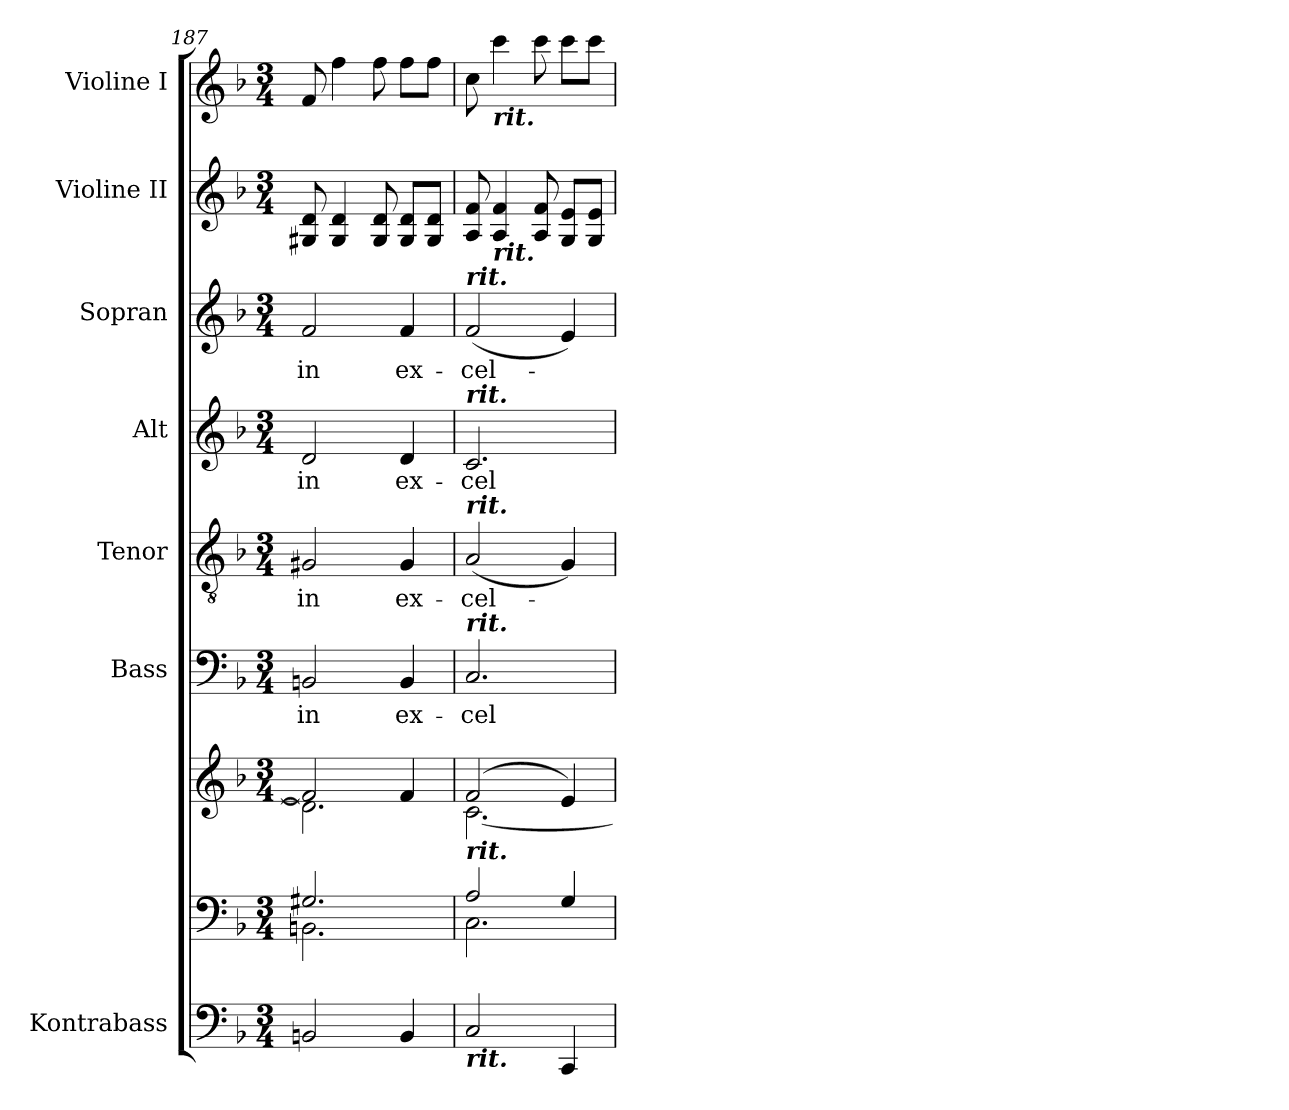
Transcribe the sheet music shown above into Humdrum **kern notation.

**kern	**kern	**kern	**kern	**text	**kern	**text	**kern	**text	**kern	**text	**kern	**kern
*part8	*part7	*part7	*part6	*part6	*part5	*part5	*part4	*part4	*part3	*part3	*part2	*part1
*staff9	*staff8	*staff7	*staff6	*staff6	*staff5	*staff5	*staff4	*staff4	*staff3	*staff3	*staff2	*staff1
*I"Kontrabass	*	*	*I"Bass	*	*I"Tenor	*	*I"Alt	*	*I"Sopran	*	*I"Violine II	*I"Violine I
*I'Kb.	*	*	*I'B.	*	*I'T.	*	*I'A.	*	*I'S.	*	*I'Vl. II	*I'Vl. I
*clefF4	*clefF4	*clefG2	*clefF4	*	*clefGv2	*	*clefG2	*	*clefG2	*	*clefG2	*clefG2
*ITrd7c12	*	*	*	*	*	*	*	*	*	*	*	*
*k[b-]	*k[b-]	*k[b-]	*k[b-]	*	*k[b-]	*	*k[b-]	*	*k[b-]	*	*k[b-]	*k[b-]
*F:	*F:	*F:	*F:	*	*F:	*	*F:	*	*F:	*	*F:	*F:
*M3/4	*M3/4	*M3/4	*M3/4	*	*M3/4	*	*M3/4	*	*M3/4	*	*M3/4	*M3/4
=187	=187	=187	=187	=187	=187	=187	=187	=187	=187	=187	=187	=187
*	*^	*^	*	*	*	*	*	*	*	*	*	*
!	!	!	!	!	!	!LO:LY:b	!	!LO:LY:b	!	!LO:LY:b	!	!LO:LY:b	!	!
2BBBn/	2.G#X/	2.BBn\	2f/]	2.d\]	2BBn/	in	2G#X/	in	2d/	in	2f/	in	8G#X/ 8d/	8f/
.	.	.	.	.	.	.	.	.	.	.	.	.	4G#/ 4d/	4ff\
.	.	.	.	.	.	.	.	.	.	.	.	.	8G#/ 8d/	8ff\
!	!	!	!	!	!	!LO:LY:b	!	!LO:LY:b	!	!LO:LY:b	!	!LO:LY:b	!	!
4BBB/	.	.	4f/	.	4BB/	ex-	4G#/	ex-	4d/	ex-	4f/	ex-	8G#/ 8d/L	8ff\L
.	.	.	.	.	.	.	.	.	.	.	.	.	8G#/ 8d/J	8ff\J
=188	=188	=188	=188	=188	=188	=188	=188	=188	=188	=188	=188	=188	=188	=188
!	!	!	!	!	!	!	!	!	!	!	!LO:TX:a:Bi:t=rit.	!	!	!
!	!	!	!	!	!	!	!	!	!LO:TX:a:Bi:t=rit.	!	!	!	!	!
!	!	!	!	!	!	!	!LO:TX:a:Bi:t=rit.	!	!	!	!	!	!	!
!	!	!	!	!	!LO:TX:a:Bi:t=rit.	!	!	!	!	!	!	!	!	!
!	!	!	!LO:TX:b:Bi:t=rit.	!	!	!	!	!	!	!	!	!	!	!
!LO:TX:b:Bi:t=rit.	!	!	!	!	!	!	!	!	!	!	!	!	!	!
!	!	!	!	!	!	!LO:LY:b	!	!LO:LY:b	!	!LO:LY:b	!	!LO:LY:b	!	!
2CC/	2A/	2.C\	(2f/	[<2.c\	2.C/	-cel-	(<2A/	-cel-	2.c/	-cel-	(<2f/	-cel-	8A/ 8f/	8cc\
!	!	!	!	!	!	!	!	!	!	!	!	!	!	!LO:TX:b:Bi:t=rit.
!	!	!	!	!	!	!	!	!	!	!	!	!	!LO:TX:b:Bi:t=rit.	!
.	.	.	.	.	.	.	.	.	.	.	.	.	4A/ 4f/	4ccc\
.	.	.	.	.	.	.	.	.	.	.	.	.	8A/ 8f/	8ccc\
4CCC/	4G/	.	4e/)	.	.	.	4G/)	.	.	.	4e/)	.	8G/ 8e/L	8ccc\L
.	.	.	.	.	.	.	.	.	.	.	.	.	8G/ 8e/J	8ccc\J
*	*v	*v	*	*	*	*	*	*	*	*	*	*	*	*
*	*	*v	*v	*	*	*	*	*	*	*	*	*	*
=	=	=	=	=	=	=	=	=	=	=	=	=
*-	*-	*-	*-	*-	*-	*-	*-	*-	*-	*-	*-	*-
